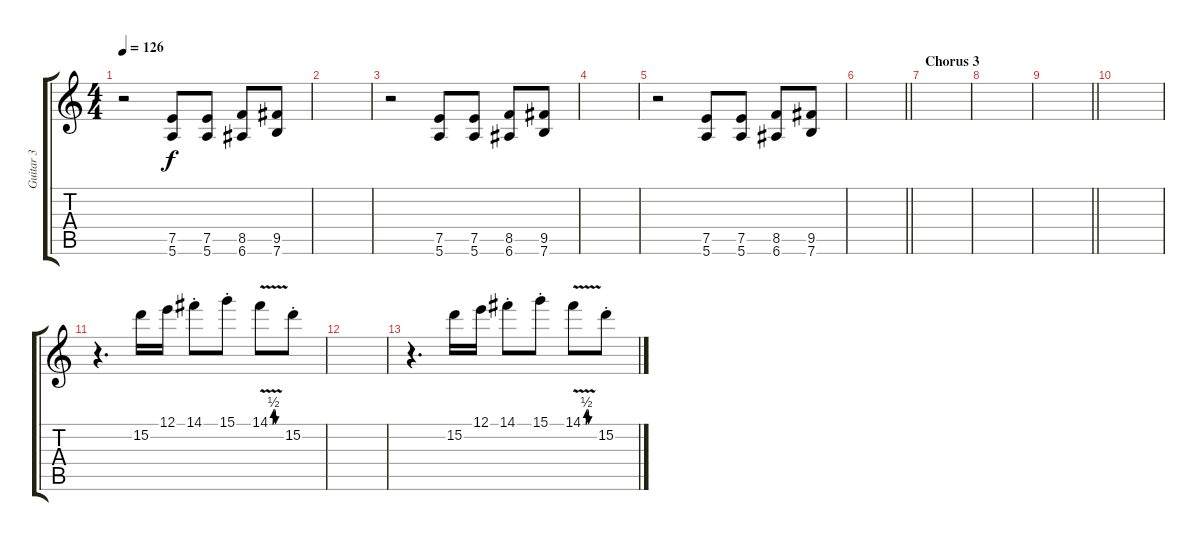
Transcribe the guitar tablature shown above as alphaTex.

\track ("Guitar 3" "Guitar 3") {instrument distortionguitar}
\staff {score tabs}
\tuning (E4 B3 G3 D3 A2 E2) {hide}
\ts (4 4)
\tempo 126
\clef g2
\ks c
r.2{dy f} (7.5 5.6).8 (7.5 5.6).8 (8.5 6.6).8 (9.5 7.6).8 |
|
r.2 (7.5 5.6).8 (7.5 5.6).8 (8.5 6.6).8 (9.5 7.6).8 |
|
r.2 (7.5 5.6).8 (7.5 5.6).8 (8.5 6.6).8 (9.5 7.6).8 |
\barLineRight lightlight
|
\section ("" "Chorus 3")
|
|
\barLineRight lightlight
|
|
r.4{d} 15.2.16 12.1.16 14.1{st}.8 15.1{st}.8 14.1{be (custom 0 0 10 0 15 0 20 2 24 2 30 0 60 0) v}.8 15.2{st}.8 |
|
r.4{d} 15.2.16 12.1.16 14.1{st}.8 15.1{st}.8 14.1{be (custom 0 0 10 0 15 0 20 2 24 2 30 0 60 0) v}.8 15.2{st}.8
